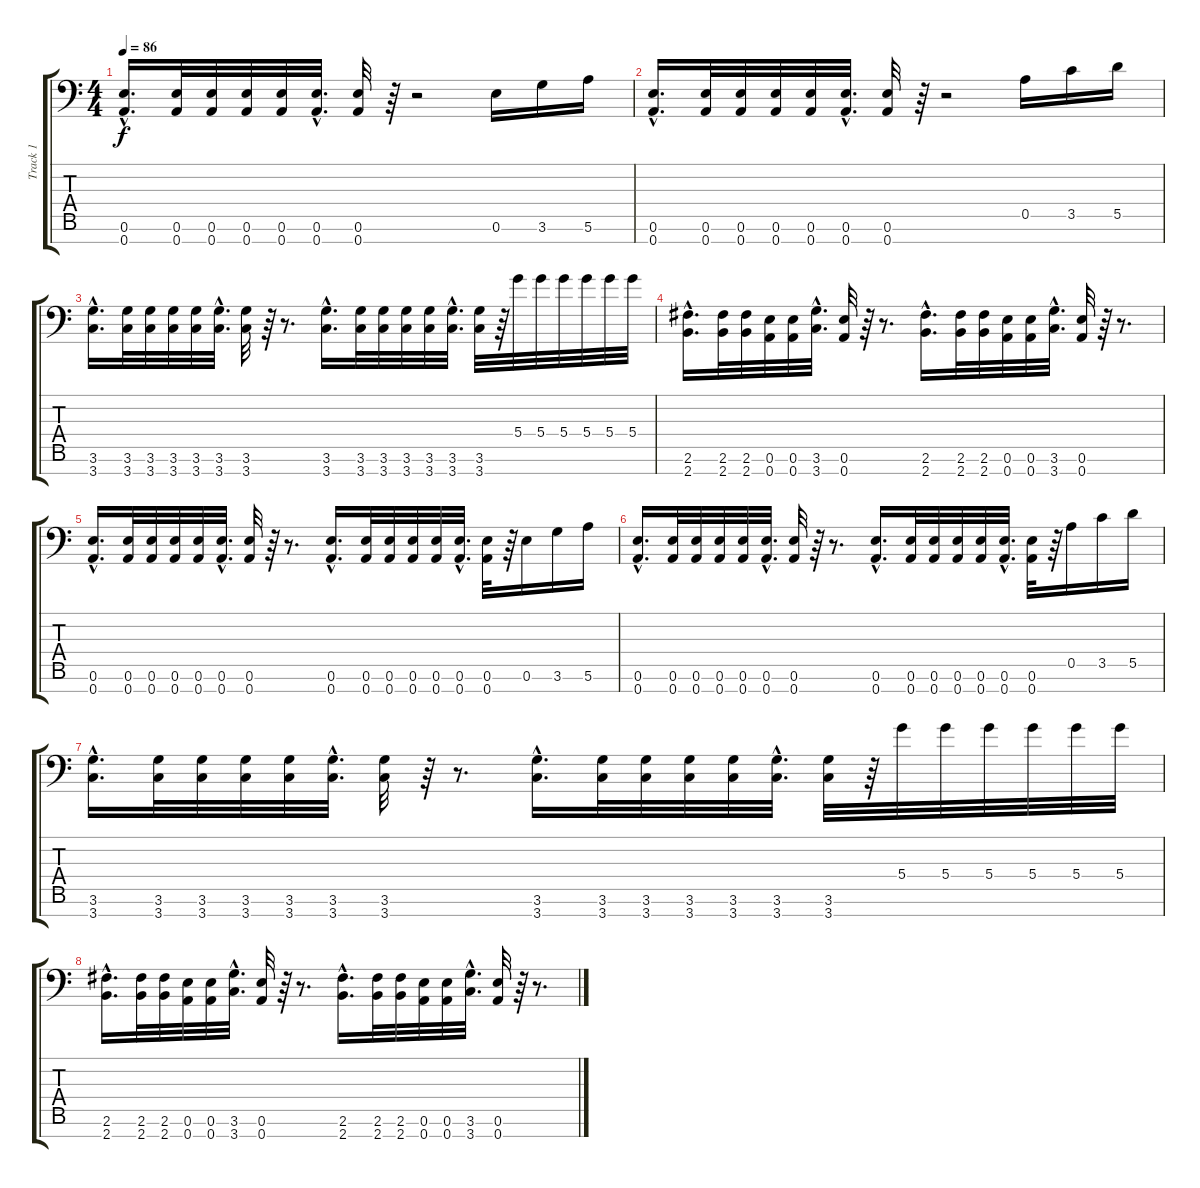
\track ("Track 1" "Track 1") {instrument distortionguitar}
\staff {score tabs}
\tuning (E4 B3 G3 D3 A2 E2 A1) {hide}
\ts (4 4)
\tempo 86
\clef f4
\ks c
(0.6{hac} 0.7{hac}).16{d dy f balance 0} (0.6 0.7).32 (0.6 0.7).32 (0.6 0.7).32 (0.6 0.7).32 (0.6{hac} 0.7{hac}).32{d} (0.6 0.7).32 r.64 r.2 0.6.16 3.6.16 5.6.16 |
(0.6{hac} 0.7{hac}).16{d balance 0} (0.6 0.7).32 (0.6 0.7).32 (0.6 0.7).32 (0.6 0.7).32 (0.6{hac} 0.7{hac}).32{d} (0.6 0.7).32 r.64 r.2 0.5.16 3.5.16 5.5.16 |
(3.6{hac} 3.7{hac}).16{d balance 5} (3.6 3.7).32 (3.6 3.7).32 (3.6 3.7).32 (3.6 3.7).32 (3.6{hac} 3.7{hac}).32{d} (3.6 3.7).32 r.64 r.8{d} (3.6{hac} 3.7{hac}).16{d} (3.6 3.7).32 (3.6 3.7).32 (3.6 3.7).32 (3.6 3.7).32 (3.6{hac} 3.7{hac}).32{d} (3.6 3.7).32 r.64 5.4.32 5.4.32 5.4.32 5.4.32 5.4.32 5.4.32 |
(2.6{hac} 2.7{hac}).16{d} (2.6 2.7).32 (2.6 2.7).32 (0.6 0.7).32 (0.6 0.7).32 (3.6{hac} 3.7{hac}).32{d} (0.6 0.7).32 r.64 r.8{d} (2.6{hac} 2.7{hac}).16{d} (2.6 2.7).32 (2.6 2.7).32 (0.6 0.7).32 (0.6 0.7).32 (3.6{hac} 3.7{hac}).32{d} (0.6 0.7).32 r.64 r.8{d} |
(0.6{hac} 0.7{hac}).16{d} (0.6 0.7).32 (0.6 0.7).32 (0.6 0.7).32 (0.6 0.7).32 (0.6{hac} 0.7{hac}).32{d} (0.6 0.7).32 r.64 r.8{d} (0.6{hac} 0.7{hac}).16{d} (0.6 0.7).32 (0.6 0.7).32 (0.6 0.7).32 (0.6 0.7).32 (0.6{hac} 0.7{hac}).32{d} (0.6 0.7).32 r.64 0.6.16 3.6.16 5.6.16 |
(0.6{hac} 0.7{hac}).16{d} (0.6 0.7).32 (0.6 0.7).32 (0.6 0.7).32 (0.6 0.7).32 (0.6{hac} 0.7{hac}).32{d} (0.6 0.7).32 r.64 r.8{d} (0.6{hac} 0.7{hac}).16{d} (0.6 0.7).32 (0.6 0.7).32 (0.6 0.7).32 (0.6 0.7).32 (0.6{hac} 0.7{hac}).32{d} (0.6 0.7).32 r.64 0.5.16 3.5.16 5.5.16 |
(3.6{hac} 3.7{hac}).16{d} (3.6 3.7).32 (3.6 3.7).32 (3.6 3.7).32 (3.6 3.7).32 (3.6{hac} 3.7{hac}).32{d} (3.6 3.7).32 r.64 r.8{d} (3.6{hac} 3.7{hac}).16{d} (3.6 3.7).32 (3.6 3.7).32 (3.6 3.7).32 (3.6 3.7).32 (3.6{hac} 3.7{hac}).32{d} (3.6 3.7).32 r.64 5.4.32 5.4.32 5.4.32 5.4.32 5.4.32 5.4.32 |
(2.6{hac} 2.7{hac}).16{d} (2.6 2.7).32 (2.6 2.7).32 (0.6 0.7).32 (0.6 0.7).32 (3.6{hac} 3.7{hac}).32{d} (0.6 0.7).32 r.64 r.8{d} (2.6{hac} 2.7{hac}).16{d} (2.6 2.7).32 (2.6 2.7).32 (0.6 0.7).32 (0.6 0.7).32 (3.6{hac} 3.7{hac}).32{d} (0.6 0.7).32 r.64 r.8{d}
